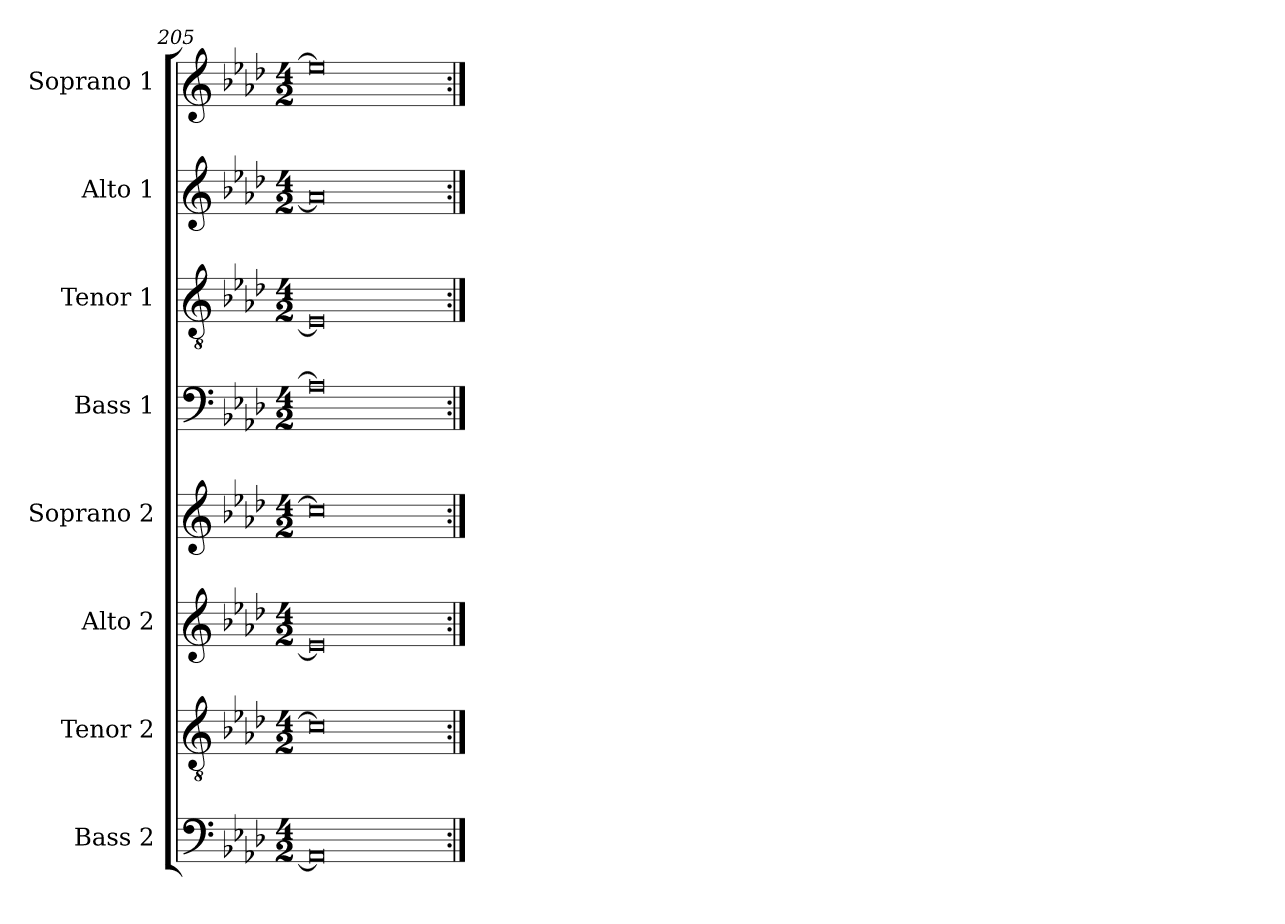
**kern	**kern	**kern	**kern	**kern	**kern	**kern	**kern
*part8	*part7	*part6	*part5	*part4	*part3	*part2	*part1
*staff8	*staff7	*staff6	*staff5	*staff4	*staff3	*staff2	*staff1
*I"Bass 2	*I"Tenor 2	*I"Alto 2	*I"Soprano 2	*I"Bass 1	*I"Tenor 1	*I"Alto 1	*I"Soprano 1
*clefF4	*clefGv2	*clefG2	*clefG2	*clefF4	*clefGv2	*clefG2	*clefG2
*k[b-e-a-d-]	*k[b-e-a-d-]	*k[b-e-a-d-]	*k[b-e-a-d-]	*k[b-e-a-d-]	*k[b-e-a-d-]	*k[b-e-a-d-]	*k[b-e-a-d-]
*A-:	*A-:	*A-:	*A-:	*A-:	*A-:	*A-:	*A-:
*M4/2	*M4/2	*M4/2	*M4/2	*M4/2	*M4/2	*M4/2	*M4/2
=205	=205	=205	=205	=205	=205	=205	=205
0AA-]	0c]	0e-]	0cc]	0A-]	0E-]	0a-]	0ee-]
=:|!	=:|!	=:|!	=:|!	=:|!	=:|!	=:|!	=:|!
*-	*-	*-	*-	*-	*-	*-	*-
